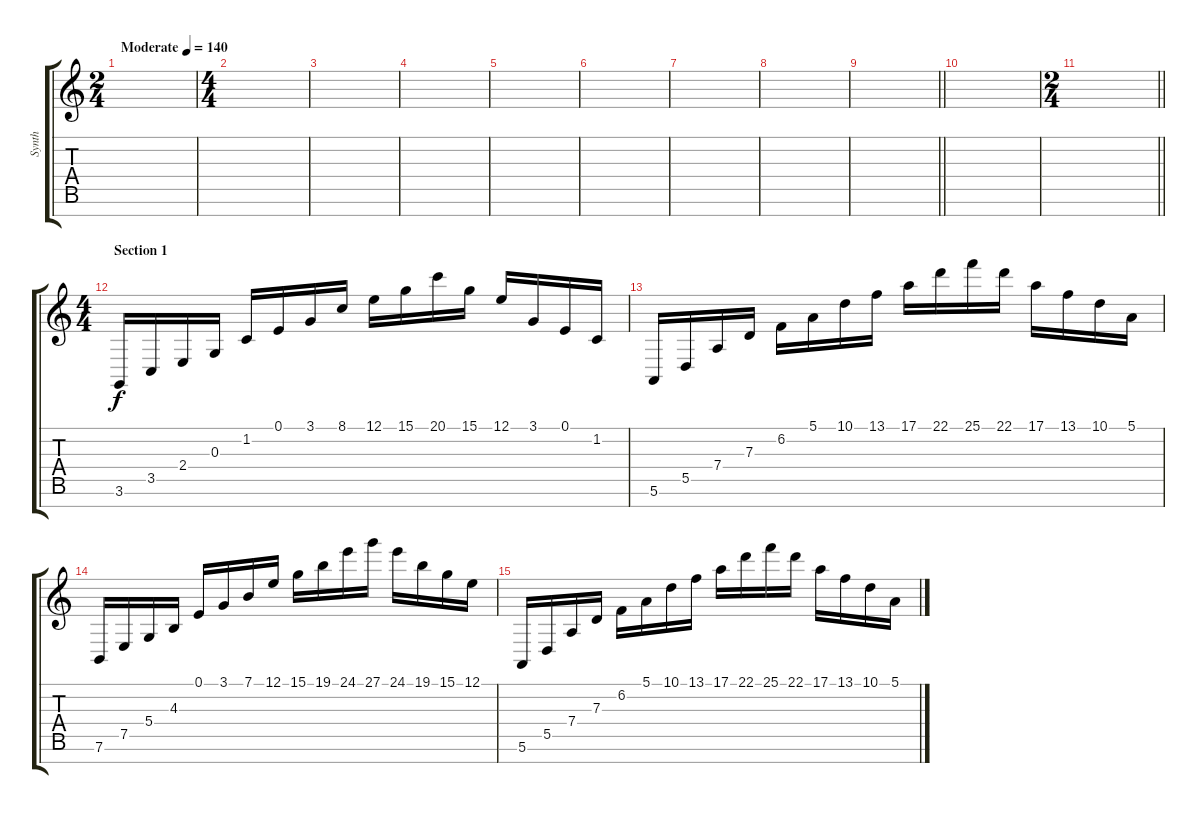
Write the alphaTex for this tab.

\track ("Synth" "Synth") {instrument pad3polysynth}
\staff {score tabs}
\tuning (E4 B3 G3 D3 A2 E2 B1) {hide}
\ts (2 4)
\tempo (140 "Moderate")
\clef g2
\ks c
|
\ts (4 4)
|
|
|
|
|
|
|
\barLineRight lightlight
|
|
\ts (2 4)
\barLineRight lightlight
|
\ts (4 4)
\section ("" "Section 1")
3.6.16{balance 16} 3.5.16 2.4.16 0.3.16 1.2.16 0.1.16 3.1.16 8.1.16 12.1.16 15.1.16 20.1.16 15.1.16 12.1.16 3.1.16 0.1.16 1.2.16 |
5.6.16{balance 0} 5.5.16 7.4.16 7.3.16 6.2.16 5.1.16 10.1.16 13.1.16 17.1.16 22.1.16 25.1.16 22.1.16 17.1.16 13.1.16 10.1.16 5.1.16 |
7.6.16{balance 16} 7.5.16 5.4.16 4.3.16 0.1.16 3.1.16 7.1.16 12.1.16 15.1.16 19.1.16 24.1.16 27.1.16 24.1.16 19.1.16 15.1.16 12.1.16 |
5.6.16{balance 0} 5.5.16 7.4.16 7.3.16 6.2.16 5.1.16 10.1.16 13.1.16 17.1.16 22.1.16 25.1.16 22.1.16 17.1.16 13.1.16 10.1.16 5.1.16
